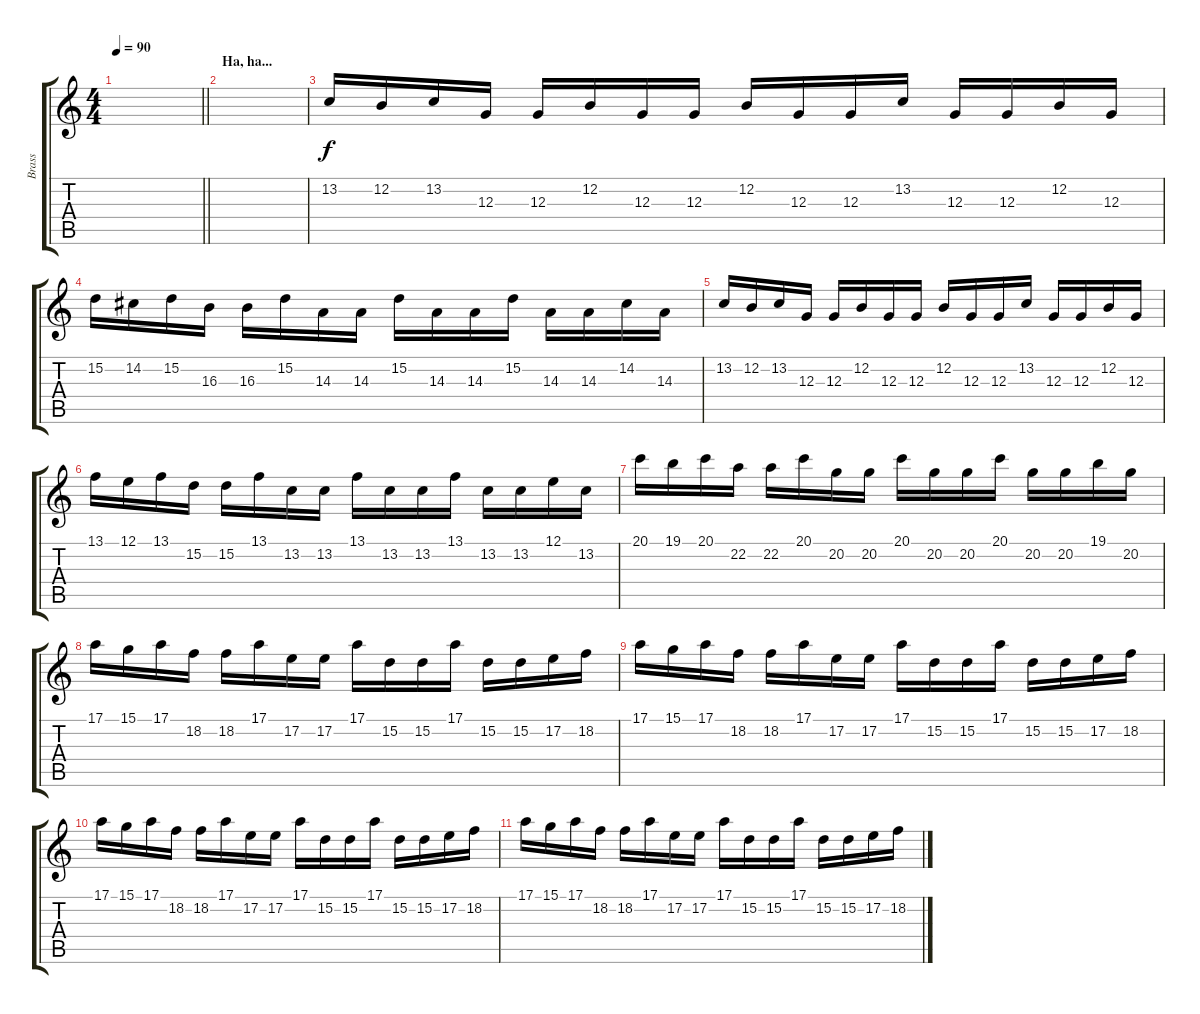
\track ("Brass" "Brass") {instrument synthbrass1}
\staff {score tabs}
\tuning (E4 B3 G3 D3 A2 E2) {hide}
\ts (4 4)
\tempo 90
\clef g2
\barLineRight lightlight
\ks c
|
\section ("" "Ha, ha...")
|
13.2.16 12.2.16 13.2.16 12.3.16 12.3.16 12.2.16 12.3.16 12.3.16 12.2.16 12.3.16 12.3.16 13.2.16 12.3.16 12.3.16 12.2.16 12.3.16 |
15.2.16 14.2.16 15.2.16 16.3.16 16.3.16 15.2.16 14.3.16 14.3.16 15.2.16 14.3.16 14.3.16 15.2.16 14.3.16 14.3.16 14.2.16 14.3.16 |
13.2.16 12.2.16 13.2.16 12.3.16 12.3.16 12.2.16 12.3.16 12.3.16 12.2.16 12.3.16 12.3.16 13.2.16 12.3.16 12.3.16 12.2.16 12.3.16 |
13.1.16 12.1.16 13.1.16 15.2.16 15.2.16 13.1.16 13.2.16 13.2.16 13.1.16 13.2.16 13.2.16 13.1.16 13.2.16 13.2.16 12.1.16 13.2.16 |
20.1.16 19.1.16 20.1.16 22.2.16 22.2.16 20.1.16 20.2.16 20.2.16 20.1.16 20.2.16 20.2.16 20.1.16 20.2.16 20.2.16 19.1.16 20.2.16 |
17.1.16 15.1.16 17.1.16 18.2.16 18.2.16 17.1.16 17.2.16 17.2.16 17.1.16 15.2.16 15.2.16 17.1.16 15.2.16 15.2.16 17.2.16 18.2.16 |
17.1.16 15.1.16 17.1.16 18.2.16 18.2.16 17.1.16 17.2.16 17.2.16 17.1.16 15.2.16 15.2.16 17.1.16 15.2.16 15.2.16 17.2.16 18.2.16 |
17.1.16 15.1.16 17.1.16 18.2.16 18.2.16 17.1.16 17.2.16 17.2.16 17.1.16 15.2.16 15.2.16 17.1.16 15.2.16 15.2.16 17.2.16 18.2.16 |
17.1.16 15.1.16 17.1.16 18.2.16 18.2.16 17.1.16 17.2.16 17.2.16 17.1.16 15.2.16 15.2.16 17.1.16 15.2.16 15.2.16 17.2.16 18.2.16
